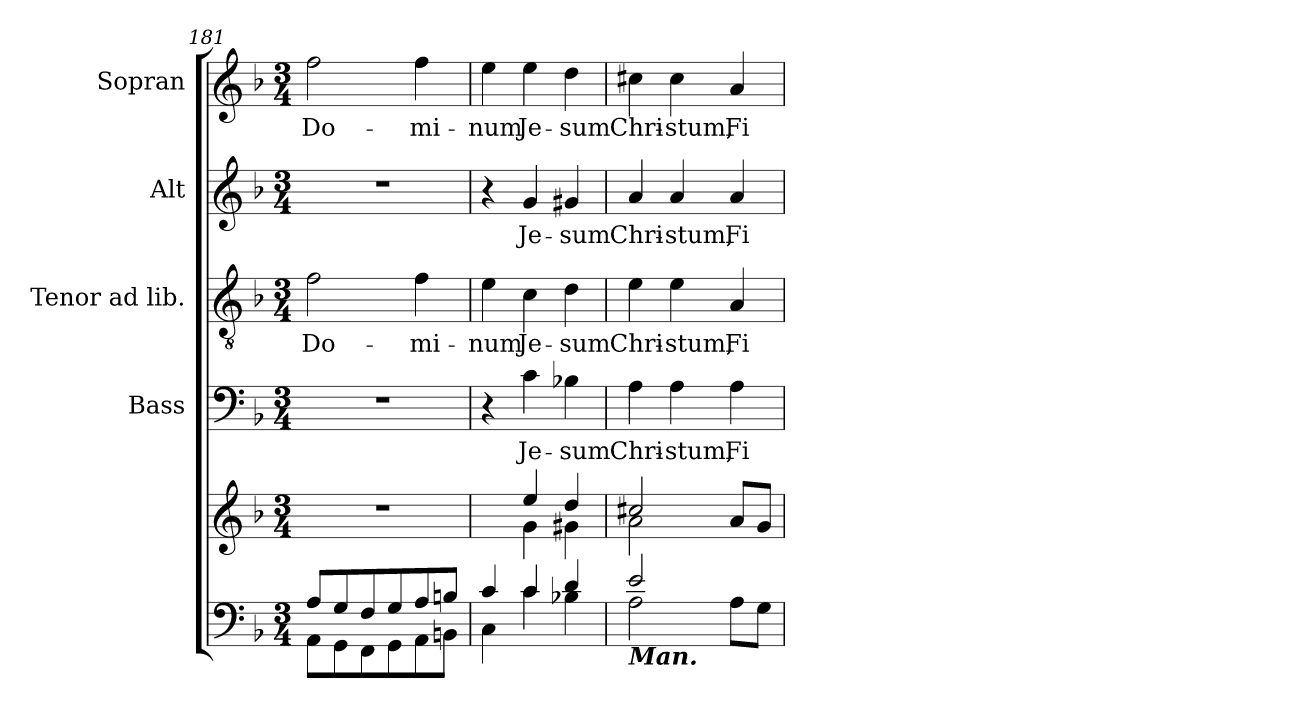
**kern	**kern	**kern	**text	**kern	**text	**kern	**text	**kern	**text
*part5	*part5	*part4	*part4	*part3	*part3	*part2	*part2	*part1	*part1
*staff6	*staff5	*staff4	*staff4	*staff3	*staff3	*staff2	*staff2	*staff1	*staff1
*	*	*I"Bass	*	*I"Tenor ad lib.	*	*I"Alt	*	*I"Sopran	*
*	*	*I'B.	*	*I'T.	*	*I'A.	*	*I'S.	*
*clefF4	*clefG2	*clefF4	*	*clefGv2	*	*clefG2	*	*clefG2	*
*k[b-]	*k[b-]	*k[b-]	*	*k[b-]	*	*k[b-]	*	*k[b-]	*
*F:	*F:	*F:	*	*F:	*	*F:	*	*F:	*
*M3/4	*M3/4	*M3/4	*	*M3/4	*	*M3/4	*	*M3/4	*
=181	=181	=181	=181	=181	=181	=181	=181	=181	=181
*^	*	*	*	*	*	*	*	*	*
!	!	!	!	!	!	!LO:LY:b	!	!	!	!LO:LY:b
8A/L	8AA\L	2.r	2.r	.	2f\	Do-	2.r	.	2ff\	Do-
8G/	8GG\	.	.	.	.	.	.	.	.	.
8F/	8FF\	.	.	.	.	.	.	.	.	.
8G/	8GG\	.	.	.	.	.	.	.	.	.
!	!	!	!	!	!	!LO:LY:b	!	!	!	!LO:LY:b
8A/	8AA\	.	.	.	4f\	-mi-	.	.	4ff\	-mi-
8Bn/J	8BBn\J	.	.	.	.	.	.	.	.	.
=182	=182	=182	=182	=182	=182	=182	=182	=182	=182	=182
*	*	*^	*	*	*	*	*	*	*	*
!	!	!	!	!	!	!	!LO:LY:b	!	!	!	!LO:LY:b
4c/	4C\	4ryy	4ryy	4r	.	4e\	-num	4r	.	4ee\	-num
!	!	!	!	!	!LO:LY:b	!	!LO:LY:b	!	!LO:LY:b	!	!LO:LY:b
4c/	4c\	4ee/	4g\	4c\	Je-	4c\	Je-	4g/	Je-	4ee\	Je-
!	!	!	!	!	!LO:LY:b	!	!LO:LY:b	!	!LO:LY:b	!	!LO:LY:b
4d/	4B-X\	4dd/	4g#X\	4B-X\	-sum	4d\	-sum	4g#X/	-sum	4dd\	-sum
=183	=183	=183	=183	=183	=183	=183	=183	=183	=183	=183	=183
!LO:TX:b:Bi:t=Man.	!	!	!	!	!	!	!	!	!	!	!
!	!	!	!	!	!LO:LY:b	!	!LO:LY:b	!	!LO:LY:b	!	!LO:LY:b
2e/	2A\	2cc#X/	2a\	4A\	Chri-	4e\	Chri-	4a/	Chri-	4cc#X\	Chri-
!	!	!	!	!	!LO:LY:b	!	!LO:LY:b	!	!LO:LY:b	!	!LO:LY:b
.	.	.	.	4A\	-stum,	4e\	-stum,	4a/	-stum,	4cc#\	-stum,
!	!	!	!	!	!LO:LY:b	!	!LO:LY:b	!	!LO:LY:b	!	!LO:LY:b
4ryy	8A\L	8a/L	4ryy	4A\	Fi-	4A/	Fi-	4a/	Fi-	4a/	Fi-
.	8G\J	8g/J	.	.	.	.	.	.	.	.	.
*v	*v	*	*	*	*	*	*	*	*	*	*
*	*v	*v	*	*	*	*	*	*	*	*
=	=	=	=	=	=	=	=	=	=
*-	*-	*-	*-	*-	*-	*-	*-	*-	*-
